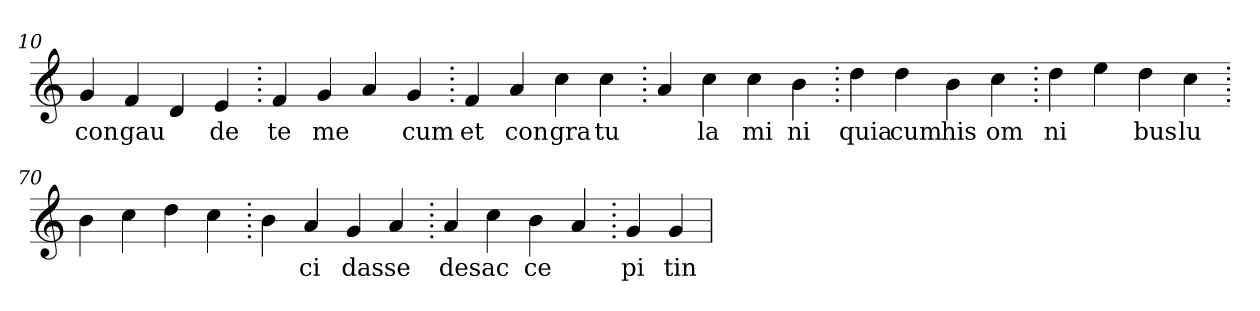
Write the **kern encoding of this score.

**kern	**text
*part1	*part1
*staff1	*staff1
*clefG2	*
=10.	=10.
4g	con
4f	gau
4d	.
4e	de
=20.	=20.
4f	te
4g	me
4a	.
4g	cum
=30.	=30.
4f	et
4a	con
4cc	gra
4cc	tu
=40.	=40.
4a	.
4cc	la
4cc	mi
4b	ni
=50.	=50.
4dd	quia
4dd	cum
4b	his
4cc	om
=60.	=60.
4dd	ni
4ee	.
4dd	bus
4cc	lu
=70.	=70.
4b	.
4cc	.
4dd	.
4cc	.
=80.	=80.
4b	.
4a	ci
4g	das
4a	se
=90.	=90.
4a	des
4cc	ac
4b	ce
4a	.
=100.	=100.
4g	pi
4g	tin
=	=
*-	*-
